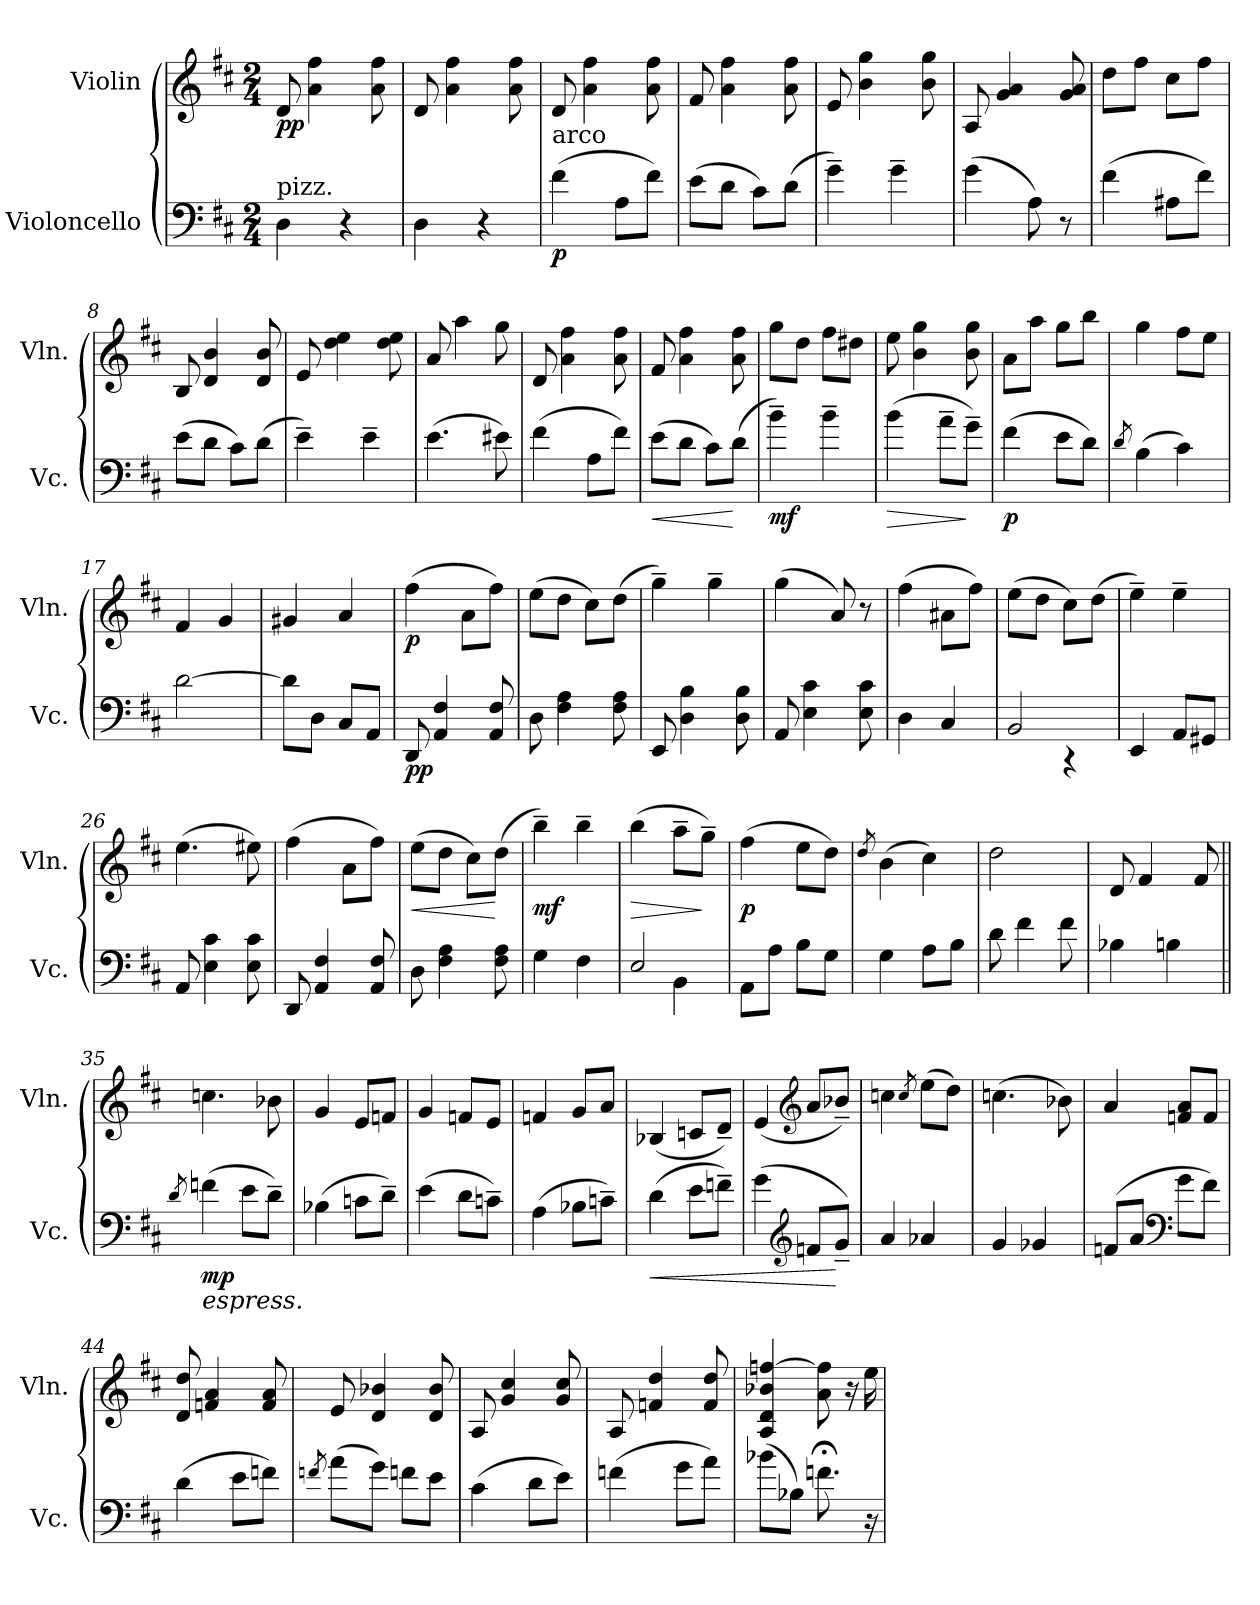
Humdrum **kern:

**kern	**dynam	**kern	**dynam
*part2	*part2	*part1	*part1
*staff2	*staff2	*staff1	*staff1
*I"Violoncello	*	*I"Violin	*
*I'Vc.	*	*I'Vln.	*
*clefF4	*	*clefG2	*
*k[f#c#]	*	*k[f#c#]	*
*M2/4	*	*M2/4	*
*MM80	*	*MM80	*
=1	=1	=1	=1
!LO:TX:a:t=pizz.	!	!	!
!	!	!	!LO:DY:b
4D\	.	8d/	pp
.	.	4a\ 4ff#\	.
4r	.	.	.
.	.	8a\ 8ff#\	.
=2	=2	=2	=2
4D\	.	8d/	.
.	.	4a\ 4ff#\	.
4r	.	.	.
.	.	8a\ 8ff#\	.
=3	=3	=3	=3
!LO:TX:a:t=arco	!	!	!
!	!LO:DY:b	!	!
(4f#\	p	8d/	.
.	.	4a\ 4ff#\	.
8A\L	.	.	.
8f#\J)	.	8a\ 8ff#\	.
=4	=4	=4	=4
(8e\L	.	8f#/	.
8d\J	.	4a\ 4ff#\	.
8c#\L)	.	.	.
(8d\J	.	8a\ 8ff#\	.
=5	=5	=5	=5
4g~\)	.	8e/	.
.	.	4b\ 4gg\	.
4g~\	.	.	.
.	.	8b\ 8gg\	.
=6	=6	=6	=6
(4g\	.	8A/	.
.	.	4g/ 4a/	.
8A\)	.	.	.
8r	.	8g/ 8a/	.
=7	=7	=7	=7
(4f#\	.	8dd\L	.
.	.	8ff#\J	.
8A#X\L	.	8cc#\L	.
8f#\J)	.	8ff#\J	.
!!LO:LB:g=z
=8	=8	=8	=8
(8e\L	.	8B/	.
8d\J	.	4d/ 4b/	.
8c#\L)	.	.	.
(8d\J	.	8d/ 8b/	.
=9	=9	=9	=9
4e~\)	.	8e/	.
.	.	4dd\ 4ee\	.
4e~\	.	.	.
.	.	8dd\ 8ee\	.
=10	=10	=10	=10
(4.e\	.	8a/	.
.	.	4aa\	.
8e#X\)	.	8gg\	.
=11	=11	=11	=11
(4f#\	.	8d/	.
.	.	4a\ 4ff#\	.
8A\L	.	.	.
8f#\J)	.	8a\ 8ff#\	.
=12	=12	=12	=12
!	!LO:HP:b	!	!
(8e\L	<	8f#/	.
8d\J	.	4a\ 4ff#\	.
8c#\L)	.	.	.
(8d\J	[	8a\ 8ff#\	.
=13	=13	=13	=13
!	!LO:DY:b	!	!
4b~\)	mf	8gg\L	.
.	.	8dd\J	.
4b~\	.	8ff#\L	.
.	.	8dd#X\J	.
=14	=14	=14	=14
!	!LO:HP:b	!	!
(4b\	>	8ee\	.
.	.	4b\ 4gg\	.
8a~\L	.	.	.
8g~\J)	]	8b\ 8gg\	.
!!LO:LB:g=z
=15	=15	=15	=15
!	!LO:DY:b	!	!
(4f#\	p	8a\L	.
.	.	8aa\J	.
8e\L	.	8gg\L	.
8d\J)	.	8bb\J	.
=16	=16	=16	=16
8qd/	.	.	.
(4B\	.	4gg\	.
4c#\)	.	8ff#\L	.
.	.	8ee\J	.
=17	=17	=17	=17
[2d\	.	4f#/	.
.	.	4g/	.
=18	=18	=18	=18
8d\L]	.	4g#X/	.
8D\J	.	.	.
8C#/L	.	4a/	.
8AA/J	.	.	.
=19	=19	=19	=19
!	!LO:DY:b	!	!LO:DY:b
8DD/	pp	(4ff#\	p
4AA/ 4F#/	.	.	.
.	.	8a\L	.
8AA/ 8F#/	.	8ff#\J)	.
=20	=20	=20	=20
8D\	.	(8ee\L	.
4F#\ 4A\	.	8dd\J	.
.	.	8cc#\L)	.
8F#\ 8A\	.	(8dd\J	.
=21	=21	=21	=21
8EE/	.	4gg~\)	.
4D\ 4B\	.	.	.
.	.	4gg~\	.
8D\ 8B\	.	.	.
=22	=22	=22	=22
8AA/	.	(4gg\	.
4E\ 4c#\	.	.	.
.	.	8a/)	.
8E\ 8c#\	.	8r	.
!!LO:LB:g=z
=23	=23	=23	=23
4D\	.	(4ff#\	.
4C#/	.	8a#X\L	.
.	.	8ff#\J)	.
=24	=24	=24	=24
*^	*	*	*
2BB/	4ryy	.	(8ee\L	.
.	.	.	8dd\J	.
.	4r	.	8cc#\L)	.
.	.	.	(8dd\J	.
*v	*v	*	*	*
=25	=25	=25	=25
4EE/	.	4ee~\)	.
8AA/L	.	4ee~\	.
8GG#X/J	.	.	.
=26	=26	=26	=26
8AA/	.	(4.ee\	.
4E\ 4c#\	.	.	.
8E\ 8c#\	.	8ee#X\)	.
=27	=27	=27	=27
8DD/	.	(4ff#\	.
4AA/ 4F#/	.	.	.
.	.	8a\L	.
8AA/ 8F#/	.	8ff#\J)	.
=28	=28	=28	=28
!	!	!	!LO:HP:b
8D\	.	(8ee\L	<
4F#\ 4A\	.	8dd\J	.
.	.	8cc#\L)	.
8F#\ 8A\	.	(8dd\J	[
=29	=29	=29	=29
!	!	!	!LO:DY:b
4G\	.	4bb~\)	mf
4F#\	.	4bb~\	.
=30	=30	=30	=30
*^	*	*	*
!	!	!	!	!LO:HP:b
2E/	4ryy	.	(4bb\	>
.	4BB\	.	8aa~\L	.
.	.	.	8gg~\J)	]
*v	*v	*	*	*
!!LO:LB:g=z
=31	=31	=31	=31
!	!	!	!LO:DY:b
8AA\L	.	(4ff#\	p
8A\J	.	.	.
8B\L	.	8ee\L	.
8G\J	.	8dd\J)	.
=32	=32	=32	=32
.	.	8qdd/	.
4G\	.	(4b\	.
8A\L	.	4cc#\)	.
8B\J	.	.	.
=33	=33	=33	=33
8d\	.	2dd\	.
4f#\	.	.	.
8f#\	.	.	.
=34	=34	=34	=34
4B-X\	.	8d/	.
.	.	4f#/	.
4Bn\	.	.	.
.	.	8f#/	.
=35||	=35||	=35||	=35||
8qd/	.	.	.
!LO:TX:b:i:t=espress.	!	!	!
!	!LO:DY:b	!	!
(4fn\	mp	4.ccn\	.
8e\L	.	.	.
8d~\J)	.	8b-X\	.
=36	=36	=36	=36
(4B-X\	.	4g/	.
8cn\L	.	8e/L	.
8d~\J)	.	8fn/J	.
=37	=37	=37	=37
(4e\	.	4g/	.
8d\L	.	8fn/L	.
8cn~\J)	.	8e/J	.
=38	=38	=38	=38
(4A\	.	4fn/	.
8B-X\L	.	8g/L	.
8cn~\J)	.	8a/J	.
!!LO:PB:g=z
=39	=39	=39	=39
!	!LO:HP:b	!	!
(4d\	<	(4B-X/	.
8e\L	.	8cn/L	.
8fn~\J)	.	8d~/J)	.
=40	=40	=40	=40
(4g\	.	(4e/	.
*clefG2	*	*clefG2	*
8fn/L	.	8a/L	.
8g~/J)	[	8b-X~/J)	.
=41	=41	=41	=41
4a/	.	4ccn\	.
.	.	8qcc/	.
4a-X/	.	(8ee\L	.
.	.	8dd\J)	.
=42	=42	=42	=42
4g/	.	(4.ccn\	.
4g-X/	.	.	.
.	.	8b-X\)	.
=43	=43	=43	=43
(8fn/L	.	4a/	.
8a/J	.	.	.
*clefF4	*	*	*
8g\L	.	8fn/ 8a/L	.
8f\J)	.	8f/J	.
=44	=44	=44	=44
(4d\	.	8d/ 8dd/	.
.	.	4fn/ 4a/	.
8e\L	.	.	.
8fn\J)	.	8f/ 8a/	.
!!LO:LB:g=z
=45	=45	=45	=45
8qfn/	.	.	.
(8a\L	.	8e/	.
8g\J)	.	4d/ 4b-X/	.
8fn\L	.	.	.
8e\J	.	8d/ 8b-/	.
=46	=46	=46	=46
(4c#\	.	8A/	.
.	.	4g/ 4cc#/	.
8d\L	.	.	.
8e\J)	.	8g/ 8cc#/	.
=47	=47	=47	=47
(4fn\	.	8A/	.
.	.	4fn/ 4dd/	.
8g\L	.	.	.
8a\J)	.	8f/ 8dd/	.
=48	=48	=48	=48
(8b-X\L	.	4A/ 4d/ 4b-X/ [4ffn/	.
8B-X\J)	.	.	.
8.fn;<\	.	8a\ 8ff\]	.
.	.	16r	.
16r	.	16ee\	.
=	=	=	=
*-	*-	*-	*-
